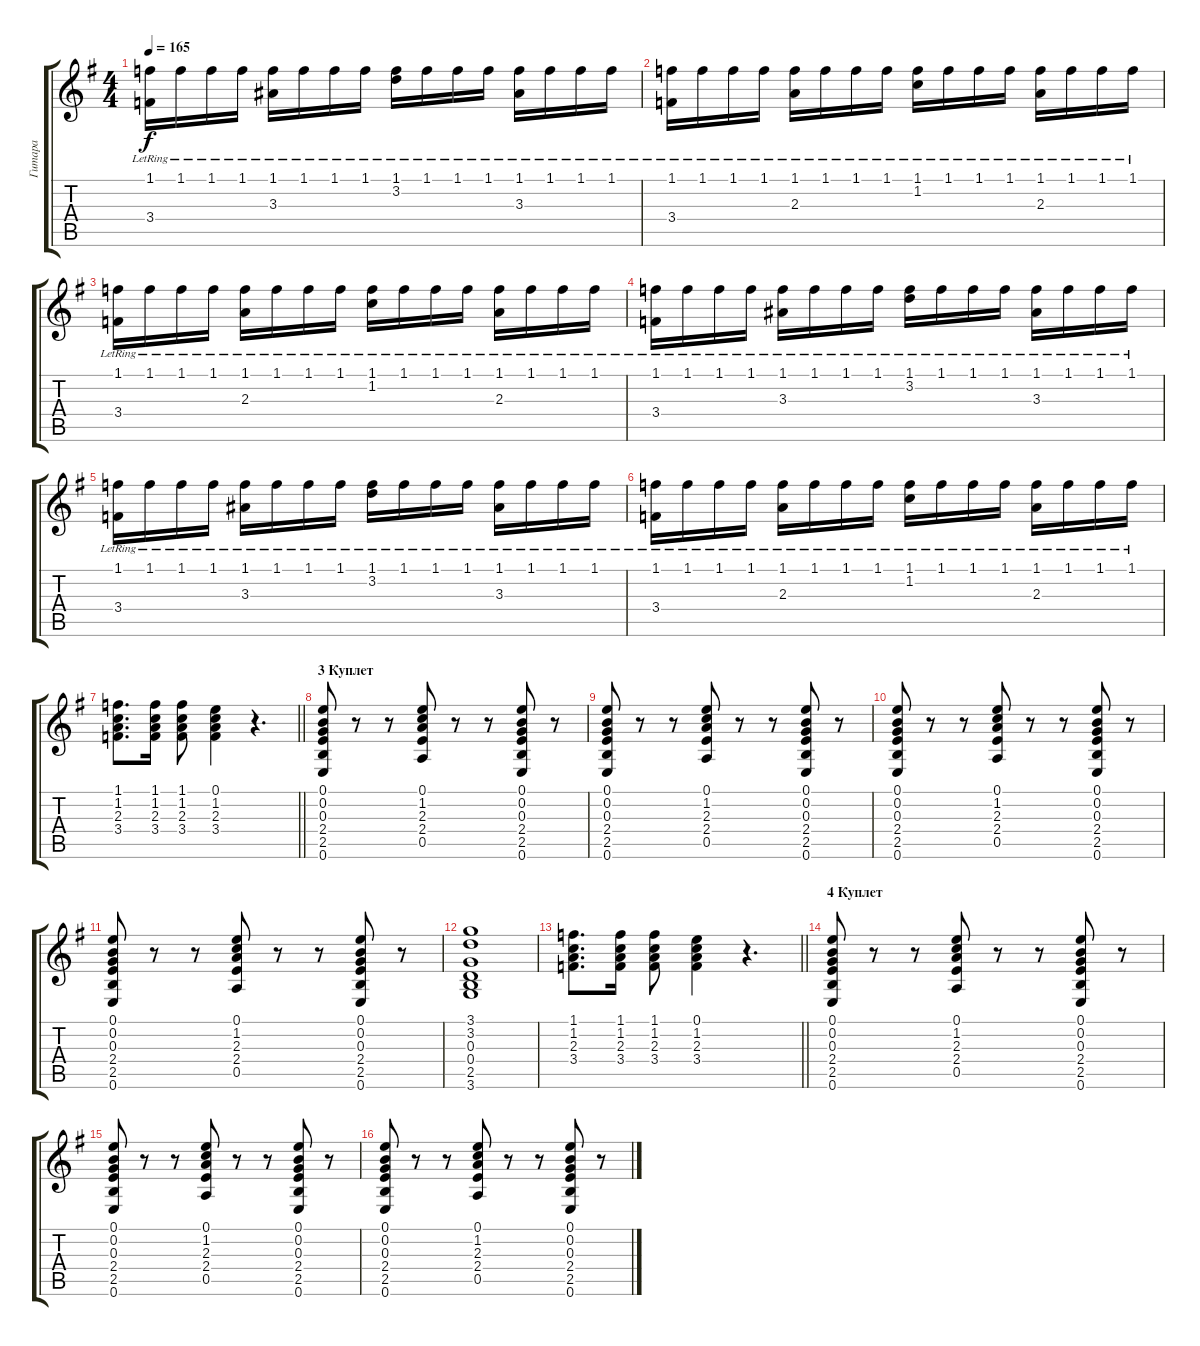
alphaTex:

\track ("Гитара" "Гитара") {instrument acousticguitarsteel}
\staff {score tabs}
\tuning (E4 B3 G3 D3 A2 E2) {hide}
\ts (4 4)
\tempo 165
\clef g2
\ks eminor
(1.1{lr} 3.4{lr}).16{dy f} 1.1{lr}.16 1.1{lr}.16 1.1{lr}.16 (1.1{lr} 3.3{lr}).16 1.1{lr}.16 1.1{lr}.16 1.1{lr}.16 (1.1{lr} 3.2{lr}).16 1.1{lr}.16 1.1{lr}.16 1.1{lr}.16 (1.1{lr} 3.3{lr}).16 1.1{lr}.16 1.1{lr}.16 1.1{lr}.16 |
(1.1{lr} 3.4{lr}).16 1.1{lr}.16 1.1{lr}.16 1.1{lr}.16 (1.1{lr} 2.3{lr}).16 1.1{lr}.16 1.1{lr}.16 1.1{lr}.16 (1.1{lr} 1.2{lr}).16 1.1{lr}.16 1.1{lr}.16 1.1{lr}.16 (1.1{lr} 2.3{lr}).16 1.1{lr}.16 1.1{lr}.16 1.1{lr}.16 |
(1.1{lr} 3.4{lr}).16 1.1{lr}.16 1.1{lr}.16 1.1{lr}.16 (1.1{lr} 2.3{lr}).16 1.1{lr}.16 1.1{lr}.16 1.1{lr}.16 (1.1{lr} 1.2{lr}).16 1.1{lr}.16 1.1{lr}.16 1.1{lr}.16 (1.1{lr} 2.3{lr}).16 1.1{lr}.16 1.1{lr}.16 1.1{lr}.16 |
(1.1{lr} 3.4{lr}).16 1.1{lr}.16 1.1{lr}.16 1.1{lr}.16 (1.1{lr} 3.3{lr}).16 1.1{lr}.16 1.1{lr}.16 1.1{lr}.16 (1.1{lr} 3.2{lr}).16 1.1{lr}.16 1.1{lr}.16 1.1{lr}.16 (1.1{lr} 3.3{lr}).16 1.1{lr}.16 1.1{lr}.16 1.1{lr}.16 |
(1.1{lr} 3.4{lr}).16 1.1{lr}.16 1.1{lr}.16 1.1{lr}.16 (1.1{lr} 3.3{lr}).16 1.1{lr}.16 1.1{lr}.16 1.1{lr}.16 (1.1{lr} 3.2{lr}).16 1.1{lr}.16 1.1{lr}.16 1.1{lr}.16 (1.1{lr} 3.3{lr}).16 1.1{lr}.16 1.1{lr}.16 1.1{lr}.16 |
(1.1{lr} 3.4{lr}).16 1.1{lr}.16 1.1{lr}.16 1.1{lr}.16 (1.1{lr} 2.3{lr}).16 1.1{lr}.16 1.1{lr}.16 1.1{lr}.16 (1.1{lr} 1.2{lr}).16 1.1{lr}.16 1.1{lr}.16 1.1{lr}.16 (1.1{lr} 2.3{lr}).16 1.1{lr}.16 1.1{lr}.16 1.1{lr}.16 |
\barLineRight lightlight
(1.1 1.2 2.3 3.4).8{d} (1.1 1.2 2.3 3.4).16 (1.1 1.2 2.3 3.4).8 (0.1 1.2 2.3 3.4).4 r.4{d} |
\section ("" "3 Куплет")
(0.1 0.2 0.3 2.4 2.5 0.6).8 r.8 r.8 (0.1 1.2 2.3 2.4 0.5).8 r.8 r.8 (0.1 0.2 0.3 2.4 2.5 0.6).8 r.8 |
(0.1 0.2 0.3 2.4 2.5 0.6).8 r.8 r.8 (0.1 1.2 2.3 2.4 0.5).8 r.8 r.8 (0.1 0.2 0.3 2.4 2.5 0.6).8 r.8 |
(0.1 0.2 0.3 2.4 2.5 0.6).8 r.8 r.8 (0.1 1.2 2.3 2.4 0.5).8 r.8 r.8 (0.1 0.2 0.3 2.4 2.5 0.6).8 r.8 |
(0.1 0.2 0.3 2.4 2.5 0.6).8 r.8 r.8 (0.1 1.2 2.3 2.4 0.5).8 r.8 r.8 (0.1 0.2 0.3 2.4 2.5 0.6).8 r.8 |
(3.1 3.2 0.3 0.4 2.5 3.6).1 |
\barLineRight lightlight
(1.1 1.2 2.3 3.4).8{d} (1.1 1.2 2.3 3.4).16 (1.1 1.2 2.3 3.4).8 (0.1 1.2 2.3 3.4).4 r.4{d} |
\section ("" "4 Куплет")
(0.1 0.2 0.3 2.4 2.5 0.6).8 r.8 r.8 (0.1 1.2 2.3 2.4 0.5).8 r.8 r.8 (0.1 0.2 0.3 2.4 2.5 0.6).8 r.8 |
(0.1 0.2 0.3 2.4 2.5 0.6).8 r.8 r.8 (0.1 1.2 2.3 2.4 0.5).8 r.8 r.8 (0.1 0.2 0.3 2.4 2.5 0.6).8 r.8 |
(0.1 0.2 0.3 2.4 2.5 0.6).8 r.8 r.8 (0.1 1.2 2.3 2.4 0.5).8 r.8 r.8 (0.1 0.2 0.3 2.4 2.5 0.6).8 r.8
